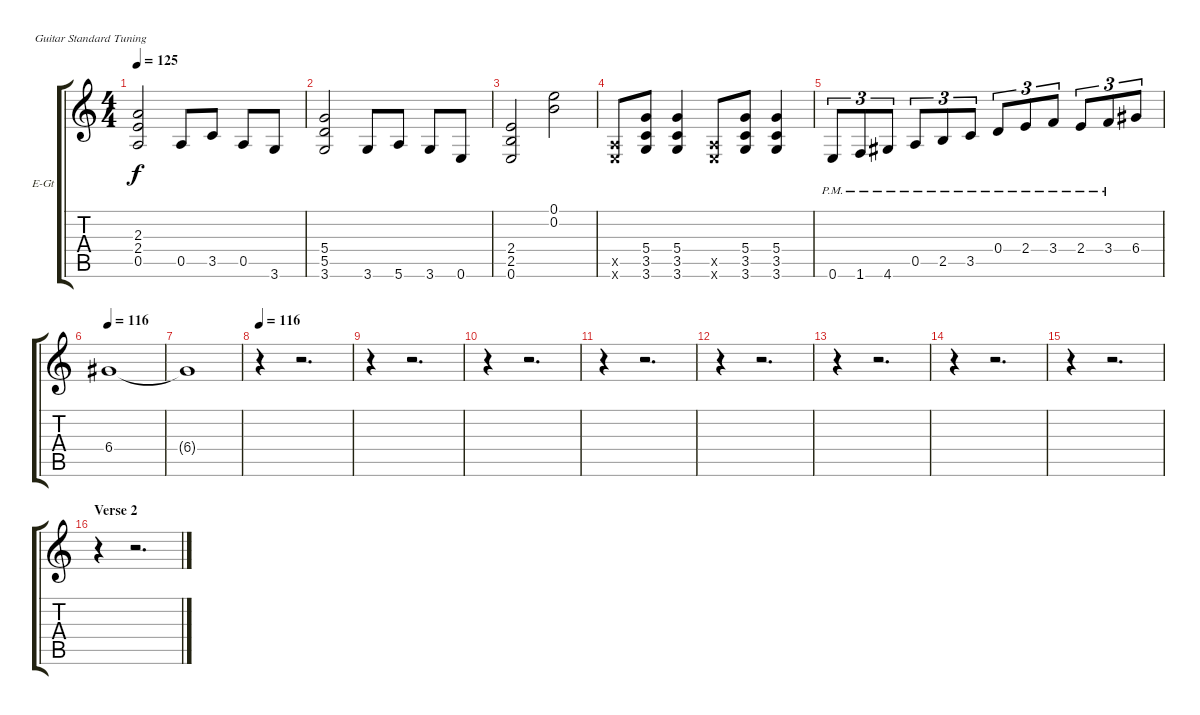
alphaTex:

\bracketExtendMode groupsimilarinstruments
\firstSystemTrackNameOrientation horizontal
\otherSystemsTrackNameOrientation horizontal
\track ("Kirk" "E-Gt") {instrument overdrivenguitar}
\staff {score tabs}
\tuning (E4 B3 G3 D3 A2 E2)
\ts (4 4)
\tempo 125
\clef g2
\ks c
(2.3 2.4 0.5).2{dy f} 0.5.8 3.5.8 0.5.8 3.6.8 |
(5.4 5.5 3.6).2 3.6.8 5.6.8 3.6.8 0.6.8 |
(2.4 2.5 0.6).2 (0.1 0.2).2 |
(0.5{x} 0.6{x}).8 (5.4 3.5 3.6).8 (5.4 3.5 3.6).4 (0.5{x} 0.6{x}).8 (5.4 3.5 3.6).8 (5.4 3.5 3.6).4 |
0.6{pm}.8{tu (3 2)} 1.6{pm}.8{tu (3 2)} 4.6{pm}.8{tu (3 2)} 0.5{pm}.8{tu (3 2)} 2.5{pm}.8{tu (3 2)} 3.5{pm}.8{tu (3 2)} 0.4{pm}.8{tu (3 2)} 2.4{pm}.8{tu (3 2)} 3.4{pm}.8{tu (3 2)} 2.4{pm}.8{tu (3 2)} 3.4{pm}.8{tu (3 2)} 6.4.8{tu (3 2)} |
\tempo 116
6.4.1 |
6.4{t}.1 |
\tempo 116
r.4 r.2{d} |
r.4 r.2{d} |
r.4 r.2{d} |
r.4 r.2{d} |
r.4 r.2{d} |
r.4 r.2{d} |
r.4 r.2{d} |
r.4 r.2{d} |
\section ("" "Verse 2")
r.4 r.2{d}
